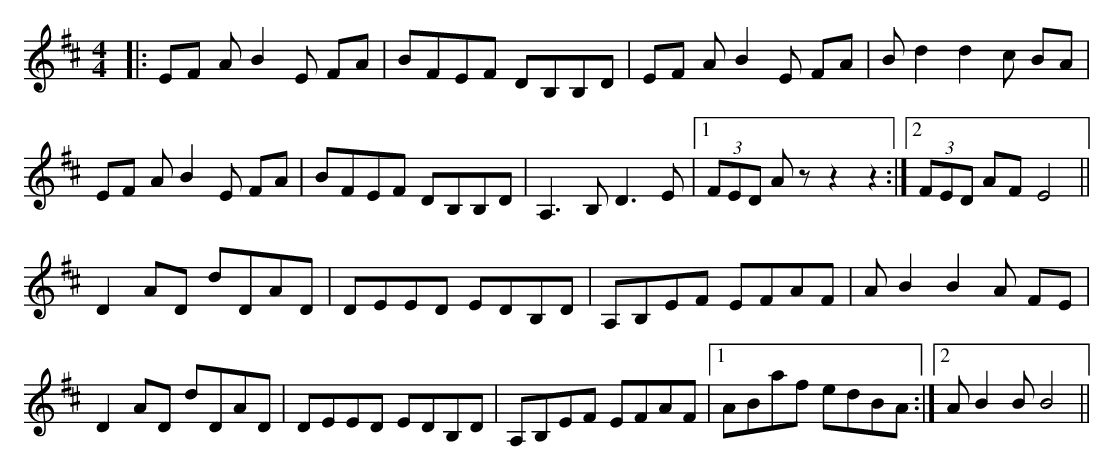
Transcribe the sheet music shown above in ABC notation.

X:1
M:4/4
K:Bmin
|:EF AB2E FA|BFEF DB,B,D|EF AB2E FA|B d2 d2 c BA|
EF AB2E FA|BFEF DB,B,D|A,3 B, D3 E|1 (3FED A z z2 z2:|2 (3FED AF E4||
D2 AD dDAD|DEED EDB,D|A,B,EF EFAF|A B2 B2 A FE|
D2 AD dDAD|DEED EDB,D|A,B,EF EFAF|1 ABaf edBA:|2 AB2BB4||
